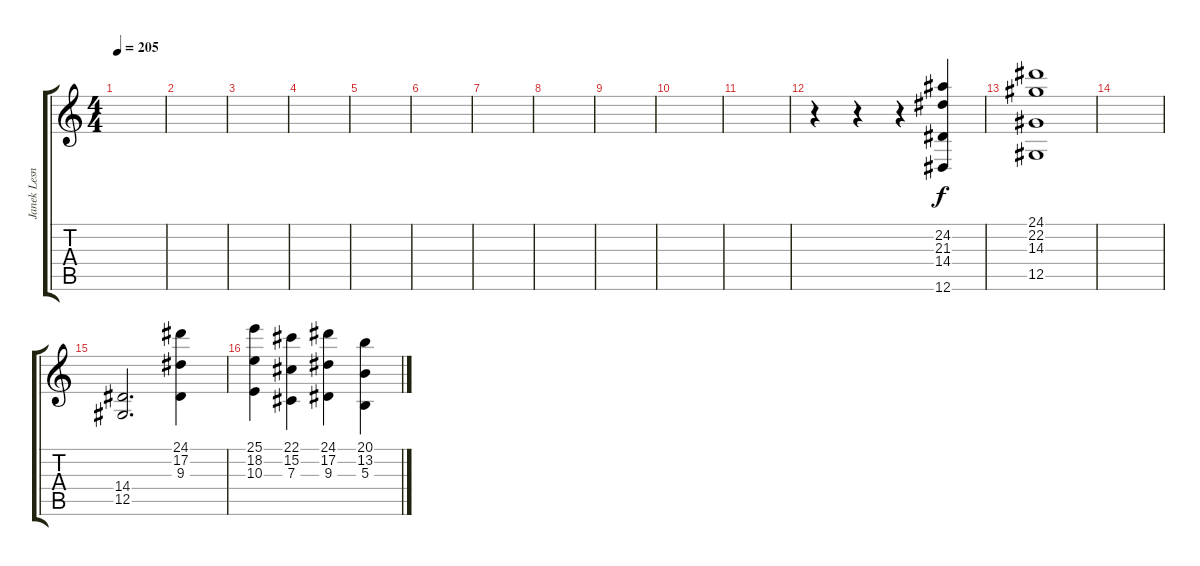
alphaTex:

\track ("Janek Lesniak" "Janek Lesn") {instrument harpsichord}
\staff {score tabs}
\tuning (Eb4 Bb3 Gb3 Db3 Ab2 Eb2) {hide}
\ts (4 4)
\tempo 205
\clef g2
\ks c
|
|
|
|
|
|
|
|
|
|
|
r.4 r.4 r.4 (24.2 21.3 14.4 12.6).4 |
(24.1 22.2 14.3 12.5).1 |
|
(14.4 12.5).2{d volume 10 instrument stringensemble1} (24.1 17.2 9.3).4 |
(25.1 18.2 10.3).4 (22.1 15.2 7.3).4 (24.1 17.2 9.3).4 (20.1 13.2 5.3).4
